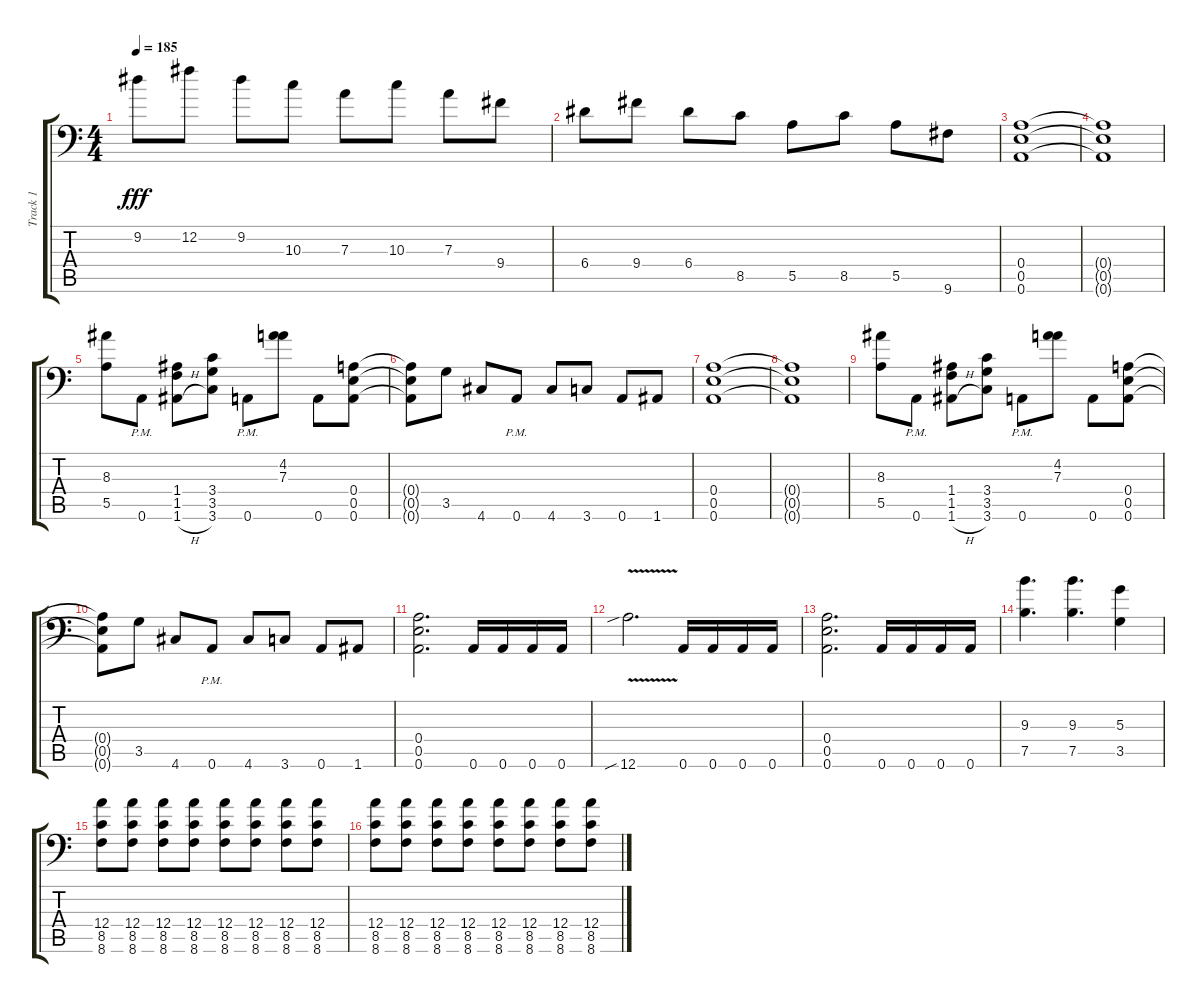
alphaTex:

\track ("Track 1" "Track 1") {instrument distortionguitar}
\staff {score tabs}
\tuning (B3 Gb3 D3 A2 E2 A1) {hide}
\ts (4 4)
\tempo 185
\clef f4
\ks c
9.2.8{dy fff} 12.2.8 9.2.8 10.3.8 7.3.8 10.3.8 7.3.8 9.4.8 |
6.4.8 9.4.8 6.4.8 8.5.8 5.5.8 8.5.8 5.5.8 9.6.8 |
(0.4 0.5 0.6).1 |
(0.4{t} 0.5{t} 0.6{t}).1 |
(8.3 5.5).8 0.6{pm}.8 (1.4 1.5 1.6{h}).8 (3.4 3.5 3.6).8 0.6{pm}.8 (4.2 7.3).8 0.6.8 (0.4 0.5 0.6).8 |
(0.4{t} 0.5{t} 0.6{t}).8 3.5.8 4.6.8 0.6{pm}.8 4.6.8 3.6.8 0.6.8 1.6.8 |
(0.4 0.5 0.6).1 |
(0.4{t} 0.5{t} 0.6{t}).1 |
(8.3 5.5).8 0.6{pm}.8 (1.4 1.5 1.6{h}).8 (3.4 3.5 3.6).8 0.6{pm}.8 (4.2 7.3).8 0.6.8 (0.4 0.5 0.6).8 |
(0.4{t} 0.5{t} 0.6{t}).8 3.5.8 4.6.8 0.6{pm}.8 4.6.8 3.6.8 0.6.8 1.6.8 |
(0.4 0.5 0.6).2{d} 0.6.16 0.6.16 0.6.16 0.6.16 |
12.6{v sib}.2{d} 0.6.16 0.6.16 0.6.16 0.6.16 |
(0.4 0.5 0.6).2{d} 0.6.16 0.6.16 0.6.16 0.6.16 |
(9.3 7.5).4{d} (9.3 7.5).4{d} (5.3 3.5).4 |
(12.4 8.5 8.6).8 (12.4 8.5 8.6).8 (12.4 8.5 8.6).8 (12.4 8.5 8.6).8 (12.4 8.5 8.6).8 (12.4 8.5 8.6).8 (12.4 8.5 8.6).8 (12.4 8.5 8.6).8 |
(12.4 8.5 8.6).8 (12.4 8.5 8.6).8 (12.4 8.5 8.6).8 (12.4 8.5 8.6).8 (12.4 8.5 8.6).8 (12.4 8.5 8.6).8 (12.4 8.5 8.6).8 (12.4 8.5 8.6).8
